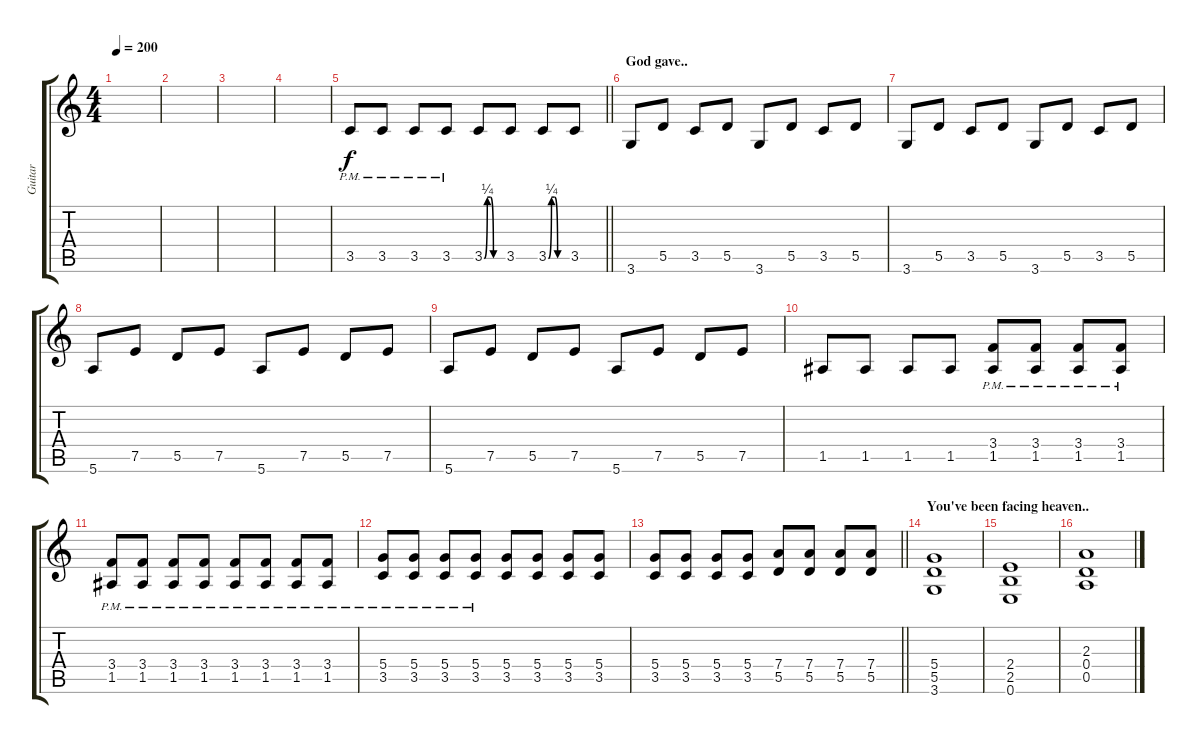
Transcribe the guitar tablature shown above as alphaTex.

\track ("Guitar" "Guitar") {instrument distortionguitar}
\staff {score tabs}
\tuning (E4 B3 G3 D3 A2 E2) {hide}
\ts (4 4)
\tempo 200
\clef g2
\ks c
|
|
|
|
\barLineRight lightlight
3.5{pm}.8{volume 13} 3.5{pm}.8 3.5{pm}.8 3.5{pm}.8 3.5{be (custom 0 0 10 1 20 1 30 0 60 0)}.8 3.5.8 3.5{be (custom 0 0 10 1 20 1 30 0 60 0)}.8 3.5.8 |
\section ("" "God gave..")
3.6.8{instrument distortionguitar} 5.5.8 3.5.8 5.5.8 3.6.8 5.5.8 3.5.8 5.5.8 |
3.6.8 5.5.8 3.5.8 5.5.8 3.6.8 5.5.8 3.5.8 5.5.8 |
5.6.8 7.5.8 5.5.8 7.5.8 5.6.8 7.5.8 5.5.8 7.5.8 |
5.6.8 7.5.8 5.5.8 7.5.8 5.6.8 7.5.8 5.5.8 7.5.8 |
1.5.8 1.5.8 1.5.8 1.5.8 (3.4{pm} 1.5{pm}).8 (3.4{pm} 1.5{pm}).8 (3.4{pm} 1.5{pm}).8 (3.4{pm} 1.5{pm}).8 |
(3.4{pm} 1.5{pm}).8 (3.4{pm} 1.5{pm}).8 (3.4{pm} 1.5{pm}).8 (3.4{pm} 1.5{pm}).8 (3.4{pm} 1.5{pm}).8 (3.4{pm} 1.5{pm}).8 (3.4{pm} 1.5{pm}).8 (3.4{pm} 1.5{pm}).8 |
(5.4{pm} 3.5{pm}).8 (5.4{pm} 3.5{pm}).8 (5.4{pm} 3.5{pm}).8 (5.4{pm} 3.5{pm}).8 (5.4 3.5).8 (5.4 3.5).8 (5.4 3.5).8 (5.4 3.5).8 |
\barLineRight lightlight
(5.4 3.5).8 (5.4 3.5).8 (5.4 3.5).8 (5.4 3.5).8 (7.4 5.5).8 (7.4 5.5).8 (7.4 5.5).8 (7.4 5.5).8 |
\section ("" "You've been facing heaven..")
(5.4 5.5 3.6).1 |
(2.4 2.5 0.6).1 |
(2.3 0.4 0.5).1
